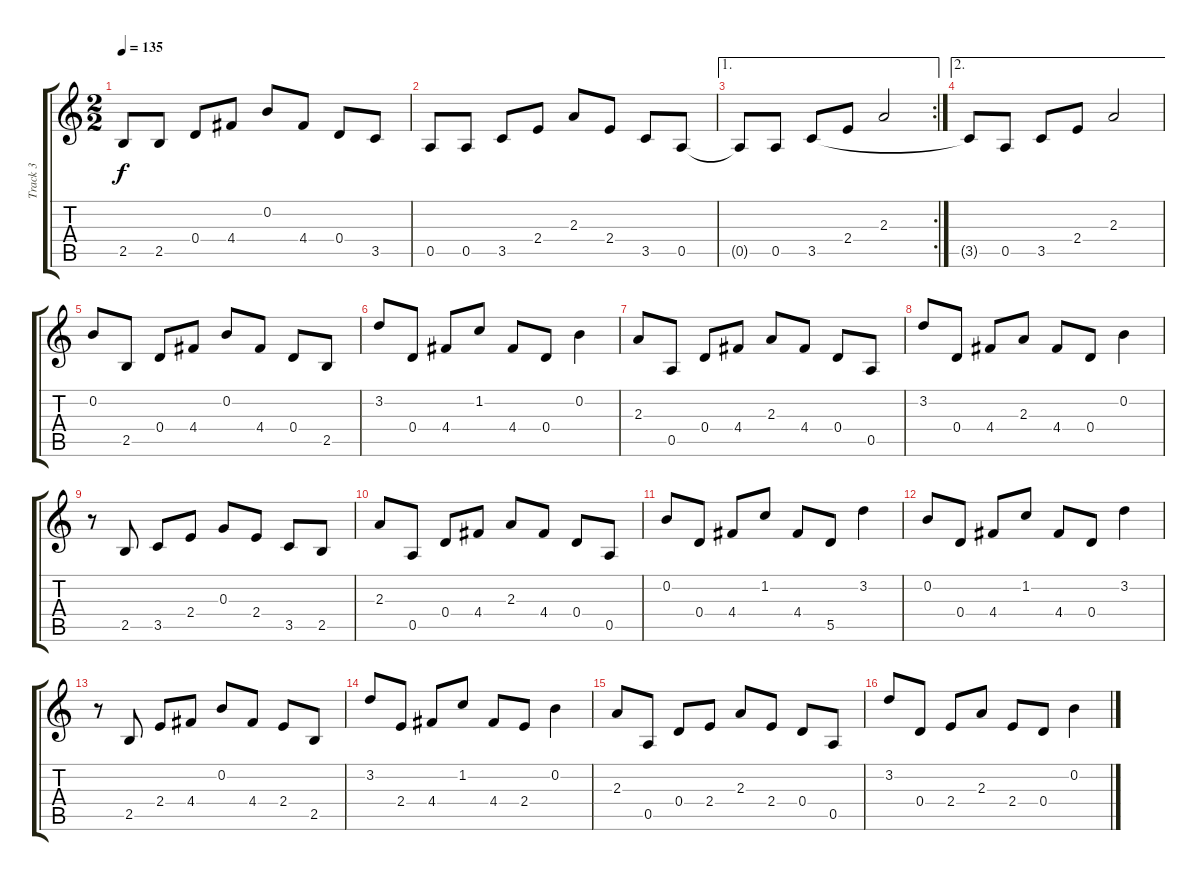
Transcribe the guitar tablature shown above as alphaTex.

\track ("Track 3" "Track 3") {instrument electricguitarjazz}
\staff {score tabs}
\tuning (E4 B3 G3 D3 A2 E2) {hide}
\ts (2 2)
\tempo 135
\clef g2
\ks c
2.5{t}.8{dy f} 2.5.8 0.4.8 4.4.8 0.2.8 4.4.8 0.4.8 3.5.8 |
0.5.8 0.5.8 3.5.8 2.4.8 2.3.8 2.4.8 3.5.8 0.5.8 |
\ae 1
\rc 2
0.5{t}.8 0.5.8 3.5.8 2.4.8 2.3.2 |
\ae 2
3.5{t}.8 0.5.8 3.5.8 2.4.8 2.3.2 |
0.2.8 2.5.8 0.4.8 4.4.8 0.2.8 4.4.8 0.4.8 2.5.8 |
3.2.8 0.4.8 4.4.8 1.2.8 4.4.8 0.4.8 0.2.4 |
2.3.8 0.5.8 0.4.8 4.4.8 2.3.8 4.4.8 0.4.8 0.5.8 |
3.2.8 0.4.8 4.4.8 2.3.8 4.4.8 0.4.8 0.2.4 |
r.8 2.5.8 3.5.8 2.4.8 0.3.8 2.4.8 3.5.8 2.5.8 |
2.3.8 0.5.8 0.4.8 4.4.8 2.3.8 4.4.8 0.4.8 0.5.8 |
0.2.8 0.4.8 4.4.8 1.2.8 4.4.8 5.5.8 3.2.4 |
0.2.8 0.4.8 4.4.8 1.2.8 4.4.8 0.4.8 3.2.4 |
r.8 2.5.8 2.4.8 4.4.8 0.2.8 4.4.8 2.4.8 2.5.8 |
3.2.8 2.4.8 4.4.8 1.2.8 4.4.8 2.4.8 0.2.4 |
2.3.8 0.5.8 0.4.8 2.4.8 2.3.8 2.4.8 0.4.8 0.5.8 |
3.2.8 0.4.8 2.4.8 2.3.8 2.4.8 0.4.8 0.2.4
